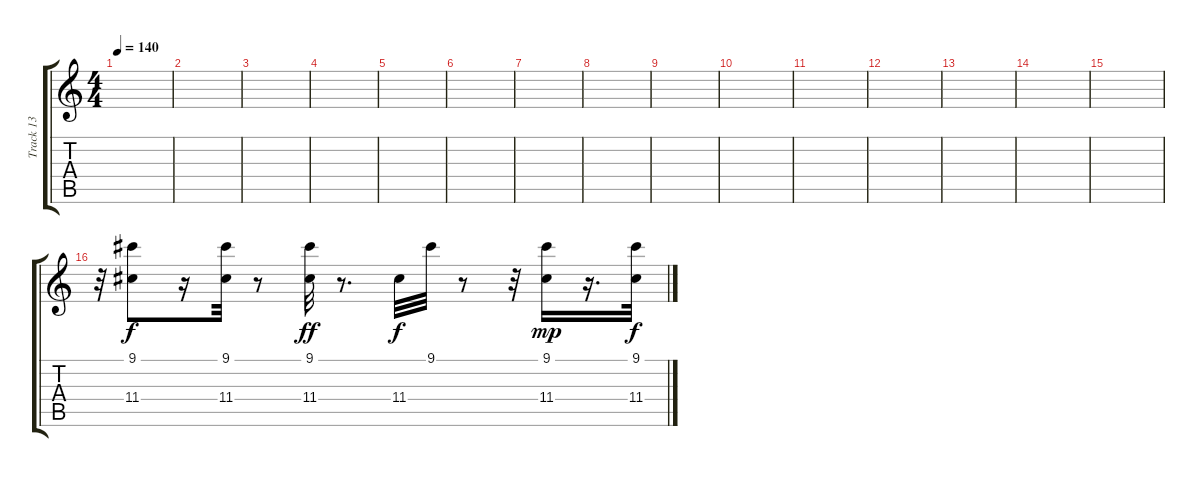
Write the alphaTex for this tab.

\track ("Track 13" "Track 13") {instrument electricguitarclean}
\staff {score tabs}
\tuning (E4 B3 G3 D3 A2 E2) {hide}
\ts (4 4)
\tempo 140
\clef g2
\ks c
|
|
|
|
|
|
|
|
|
|
|
|
|
|
|
r.32 (9.1 11.4).8 r.16 (9.1 11.4).32{dy f} r.8 (9.1 11.4).32{dy ff} r.8{d} 11.4.32{dy f} 9.1.32 r.8 r.32 (9.1 11.4).16{dy mp} r.16{d} (9.1 11.4).32{dy f}
